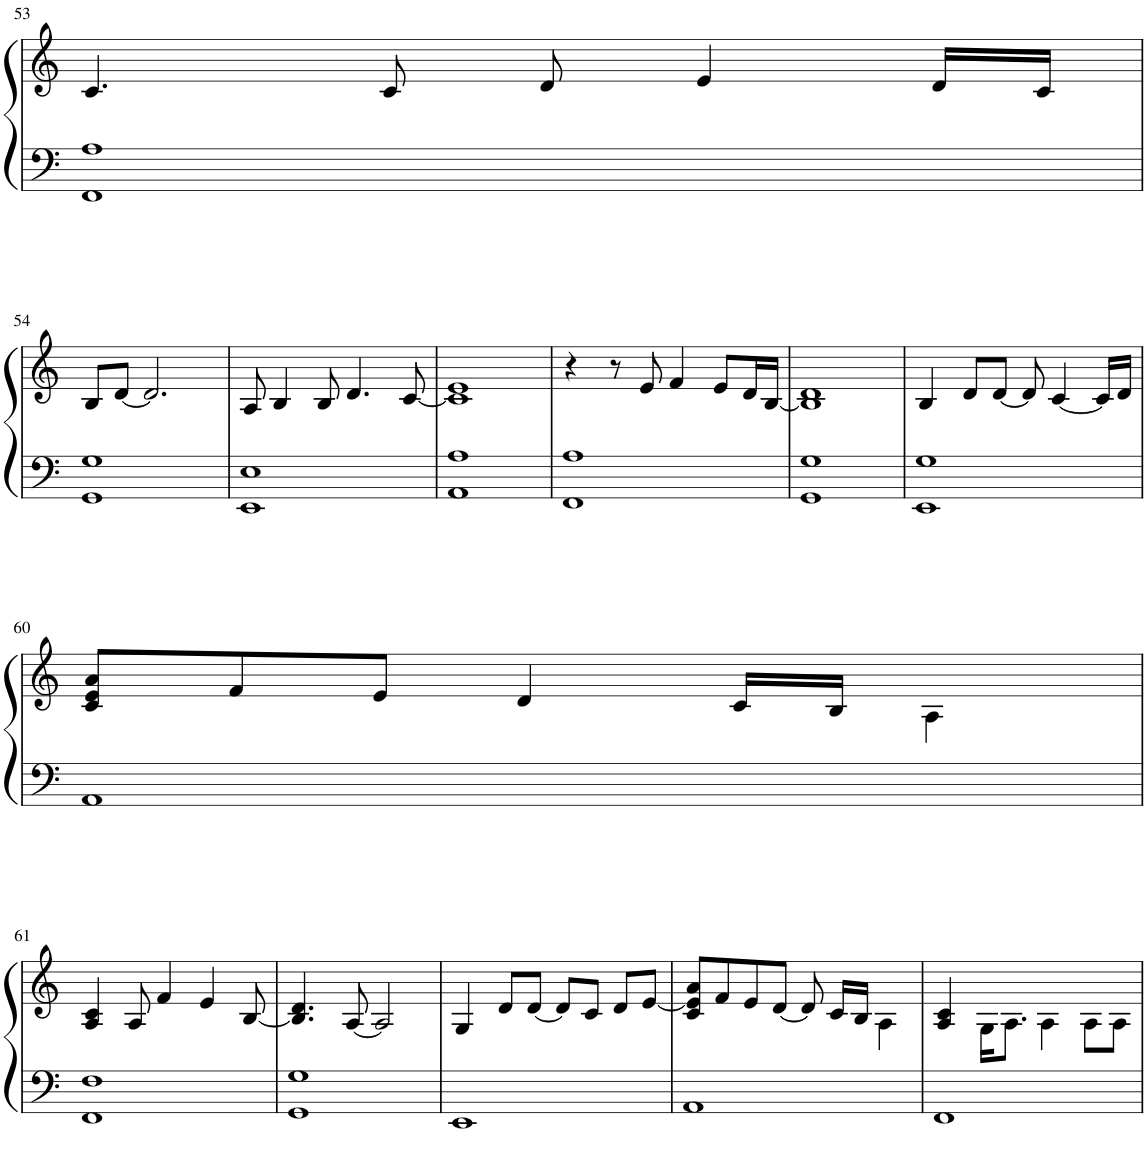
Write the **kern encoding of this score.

**kern	**kern
*part1	*part1
*staff2	*staff1
*I"Piano	*
*I'Pno	*
!!LO:PB:g=z
*clefF4	*clefG2
*k[]	*k[]
*M4/4	*M4/4
=53	=53
1FF 1A	4.c/
.	8c/
.	8d/
.	4e/
.	16d/LL
.	16c/JJ
!!LO:LB:g=z
=54	=54
1GG 1G	8B/L
.	[8d/J
.	2.d/]
=55	=55
1EE 1E	8A/
.	4B/
.	8B/
.	4.d/
.	[8c/
=56	=56
1AA 1A	1c] 1e
=57	=57
1FF 1A	4r
.	8r
.	8e/
.	4f/
.	8e/L
.	16d/L
.	[16B/JJ
=58	=58
1GG 1G	1B] 1d
=59	=59
1EE 1G	4B/
.	8d/L
.	[8d/J
.	8d/]
.	[4c/
.	16c/LL]
.	16d/JJ
!!LO:LB:g=z
=60	=60
1AA	8c/ 8e/ 8a/L
.	8f/
.	8e/J
.	4d/
.	16c/LL
.	16B/JJ
.	4A\
!!LO:LB:g=z
=61	=61
1FF 1F	4A/ 4c/
.	8A/
.	4f/
.	4e/
.	[8B/
=62	=62
1GG 1G	4.B/] 4.d/
.	[8A/
.	2A/]
=63	=63
1EE	4G/
.	8d/L
.	[8d/J
.	8d/L]
.	8c/J
.	8d/L
.	[8e/J
=64	=64
1AA	8c/ 8e/] 8a/L
.	8f/
.	8e/
.	[8d/J
.	8d/]
.	16c/LL
.	16B/JJ
.	4A\
=65	=65
1FF	4A/ 4c/
.	16G\KL
.	8.A\J
.	4A\
.	8A\L
.	8A\J
=	=
*-	*-
